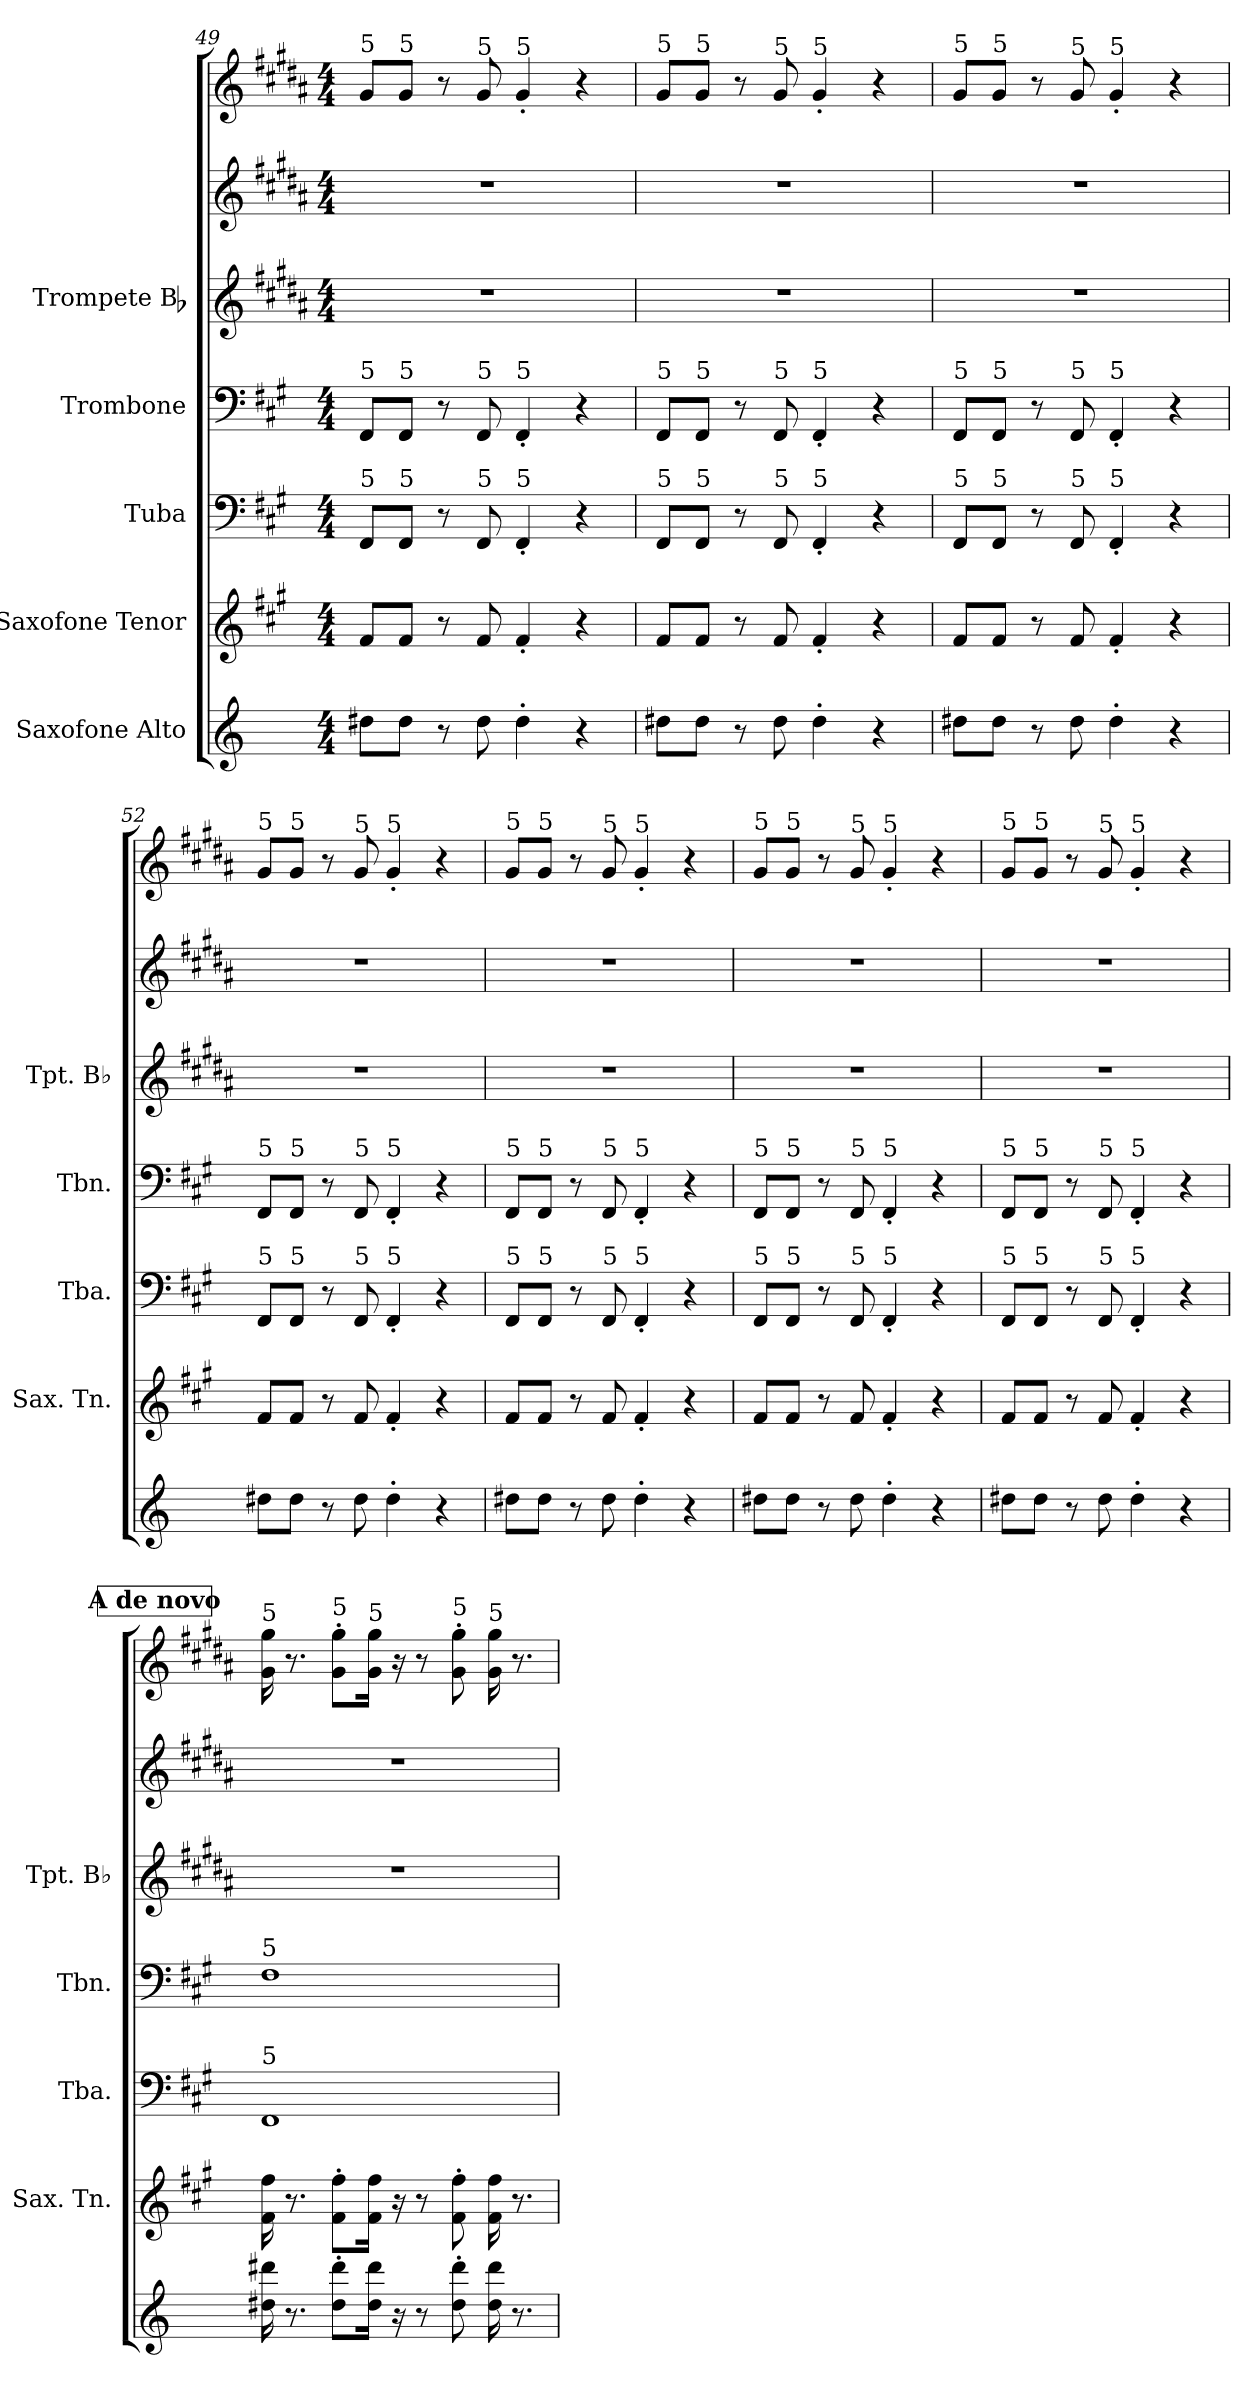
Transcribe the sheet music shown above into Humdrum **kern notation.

**kern	**kern	**kern	**kern	**kern	**kern	**kern
*part5	*part4	*part3	*part2	*part1	*part1	*part1
*staff7	*staff6	*staff5	*staff4	*staff3	*staff2	*staff1
*I"Saxofone Alto	*I"Saxofone Tenor	*I"Tuba	*I"Trombone	*I"Trompete Bb	*	*
*	*I'Sax. Tn.	*I'Tba.	*I'Tbn.	*I'Tpt. Bb	*	*
*clefG2	*clefG2	*clefF4	*clefF4	*clefG2	*clefG2	*clefG2
*ITrd5c9	*ITrd8c14	*	*	*ITrd1c2	*ITrd1c2	*ITrd1c2
*k[b-e-a-]	*k[f#c#g#]	*k[f#c#g#]	*k[f#c#g#]	*k[f#c#g#]	*k[f#c#g#]	*k[f#c#g#]
*M4/4	*M4/4	*M4/4	*M4/4	*M4/4	*M4/4	*M4/4
=49	=49	=49	=49	=49	=49	=49
!	!	!	!	!	!	!LO:TX:a:t=5
!	!	!	!LO:TX:a:t=5	!	!	!
!	!	!LO:TX:a:t=5	!	!	!	!
8f#X\L	8F#/L	8FF#/L	8FF#/L	1r	1r	8f#/L
!	!	!	!	!	!	!LO:TX:a:t=5
!	!	!	!LO:TX:a:t=5	!	!	!
!	!	!LO:TX:a:t=5	!	!	!	!
8f#\J	8F#/J	8FF#/J	8FF#/J	.	.	8f#/J
8r	8r	8r	8r	.	.	8r
!	!	!	!	!	!	!LO:TX:a:t=5
!	!	!	!LO:TX:a:t=5	!	!	!
!	!	!LO:TX:a:t=5	!	!	!	!
8f#\	8F#/	8FF#/	8FF#/	.	.	8f#/
!	!	!	!	!	!	!LO:TX:a:t=5
!	!	!	!LO:TX:a:t=5	!	!	!
!	!	!LO:TX:a:t=5	!	!	!	!
4f#'\	4F#'/	4FF#'/	4FF#'/	.	.	4f#'/
4r	4r	4r	4r	.	.	4r
!!LO:PB:g=z
=50	=50	=50	=50	=50	=50	=50
!	!	!	!	!	!	!LO:TX:a:t=5
!	!	!	!LO:TX:a:t=5	!	!	!
!	!	!LO:TX:a:t=5	!	!	!	!
8f#X\L	8F#/L	8FF#/L	8FF#/L	1r	1r	8f#/L
!	!	!	!	!	!	!LO:TX:a:t=5
!	!	!	!LO:TX:a:t=5	!	!	!
!	!	!LO:TX:a:t=5	!	!	!	!
8f#\J	8F#/J	8FF#/J	8FF#/J	.	.	8f#/J
8r	8r	8r	8r	.	.	8r
!	!	!	!	!	!	!LO:TX:a:t=5
!	!	!	!LO:TX:a:t=5	!	!	!
!	!	!LO:TX:a:t=5	!	!	!	!
8f#\	8F#/	8FF#/	8FF#/	.	.	8f#/
!	!	!	!	!	!	!LO:TX:a:t=5
!	!	!	!LO:TX:a:t=5	!	!	!
!	!	!LO:TX:a:t=5	!	!	!	!
4f#'\	4F#'/	4FF#'/	4FF#'/	.	.	4f#'/
4r	4r	4r	4r	.	.	4r
=51	=51	=51	=51	=51	=51	=51
!	!	!	!	!	!	!LO:TX:a:t=5
!	!	!	!LO:TX:a:t=5	!	!	!
!	!	!LO:TX:a:t=5	!	!	!	!
8f#X\L	8F#/L	8FF#/L	8FF#/L	1r	1r	8f#/L
!	!	!	!	!	!	!LO:TX:a:t=5
!	!	!	!LO:TX:a:t=5	!	!	!
!	!	!LO:TX:a:t=5	!	!	!	!
8f#\J	8F#/J	8FF#/J	8FF#/J	.	.	8f#/J
8r	8r	8r	8r	.	.	8r
!	!	!	!	!	!	!LO:TX:a:t=5
!	!	!	!LO:TX:a:t=5	!	!	!
!	!	!LO:TX:a:t=5	!	!	!	!
8f#\	8F#/	8FF#/	8FF#/	.	.	8f#/
!	!	!	!	!	!	!LO:TX:a:t=5
!	!	!	!LO:TX:a:t=5	!	!	!
!	!	!LO:TX:a:t=5	!	!	!	!
4f#'\	4F#'/	4FF#'/	4FF#'/	.	.	4f#'/
4r	4r	4r	4r	.	.	4r
=52	=52	=52	=52	=52	=52	=52
!	!	!	!	!	!	!LO:TX:a:t=5
!	!	!	!LO:TX:a:t=5	!	!	!
!	!	!LO:TX:a:t=5	!	!	!	!
8f#X\L	8F#/L	8FF#/L	8FF#/L	1r	1r	8f#/L
!	!	!	!	!	!	!LO:TX:a:t=5
!	!	!	!LO:TX:a:t=5	!	!	!
!	!	!LO:TX:a:t=5	!	!	!	!
8f#\J	8F#/J	8FF#/J	8FF#/J	.	.	8f#/J
8r	8r	8r	8r	.	.	8r
!	!	!	!	!	!	!LO:TX:a:t=5
!	!	!	!LO:TX:a:t=5	!	!	!
!	!	!LO:TX:a:t=5	!	!	!	!
8f#\	8F#/	8FF#/	8FF#/	.	.	8f#/
!	!	!	!	!	!	!LO:TX:a:t=5
!	!	!	!LO:TX:a:t=5	!	!	!
!	!	!LO:TX:a:t=5	!	!	!	!
4f#'\	4F#'/	4FF#'/	4FF#'/	.	.	4f#'/
4r	4r	4r	4r	.	.	4r
=53	=53	=53	=53	=53	=53	=53
!	!	!	!	!	!	!LO:TX:a:t=5
!	!	!	!LO:TX:a:t=5	!	!	!
!	!	!LO:TX:a:t=5	!	!	!	!
8f#X\L	8F#/L	8FF#/L	8FF#/L	1r	1r	8f#/L
!	!	!	!	!	!	!LO:TX:a:t=5
!	!	!	!LO:TX:a:t=5	!	!	!
!	!	!LO:TX:a:t=5	!	!	!	!
8f#\J	8F#/J	8FF#/J	8FF#/J	.	.	8f#/J
8r	8r	8r	8r	.	.	8r
!	!	!	!	!	!	!LO:TX:a:t=5
!	!	!	!LO:TX:a:t=5	!	!	!
!	!	!LO:TX:a:t=5	!	!	!	!
8f#\	8F#/	8FF#/	8FF#/	.	.	8f#/
!	!	!	!	!	!	!LO:TX:a:t=5
!	!	!	!LO:TX:a:t=5	!	!	!
!	!	!LO:TX:a:t=5	!	!	!	!
4f#'\	4F#'/	4FF#'/	4FF#'/	.	.	4f#'/
4r	4r	4r	4r	.	.	4r
=54	=54	=54	=54	=54	=54	=54
!	!	!	!	!	!	!LO:TX:a:t=5
!	!	!	!LO:TX:a:t=5	!	!	!
!	!	!LO:TX:a:t=5	!	!	!	!
8f#X\L	8F#/L	8FF#/L	8FF#/L	1r	1r	8f#/L
!	!	!	!	!	!	!LO:TX:a:t=5
!	!	!	!LO:TX:a:t=5	!	!	!
!	!	!LO:TX:a:t=5	!	!	!	!
8f#\J	8F#/J	8FF#/J	8FF#/J	.	.	8f#/J
8r	8r	8r	8r	.	.	8r
!	!	!	!	!	!	!LO:TX:a:t=5
!	!	!	!LO:TX:a:t=5	!	!	!
!	!	!LO:TX:a:t=5	!	!	!	!
8f#\	8F#/	8FF#/	8FF#/	.	.	8f#/
!	!	!	!	!	!	!LO:TX:a:t=5
!	!	!	!LO:TX:a:t=5	!	!	!
!	!	!LO:TX:a:t=5	!	!	!	!
4f#'\	4F#'/	4FF#'/	4FF#'/	.	.	4f#'/
4r	4r	4r	4r	.	.	4r
!!LO:PB:g=z
=55	=55	=55	=55	=55	=55	=55
!	!	!	!	!	!	!LO:TX:a:t=5
!	!	!	!LO:TX:a:t=5	!	!	!
!	!	!LO:TX:a:t=5	!	!	!	!
8f#X\L	8F#/L	8FF#/L	8FF#/L	1r	1r	8f#/L
!	!	!	!	!	!	!LO:TX:a:t=5
!	!	!	!LO:TX:a:t=5	!	!	!
!	!	!LO:TX:a:t=5	!	!	!	!
8f#\J	8F#/J	8FF#/J	8FF#/J	.	.	8f#/J
8r	8r	8r	8r	.	.	8r
!	!	!	!	!	!	!LO:TX:a:t=5
!	!	!	!LO:TX:a:t=5	!	!	!
!	!	!LO:TX:a:t=5	!	!	!	!
8f#\	8F#/	8FF#/	8FF#/	.	.	8f#/
!	!	!	!	!	!	!LO:TX:a:t=5
!	!	!	!LO:TX:a:t=5	!	!	!
!	!	!LO:TX:a:t=5	!	!	!	!
4f#'\	4F#'/	4FF#'/	4FF#'/	.	.	4f#'/
4r	4r	4r	4r	.	.	4r
!!LO:REH:place=s1:a:B:fs=14:t=A de novo
=56	=56	=56	=56	=56	=56	=56
!	!	!	!	!	!	!LO:TX:a:t=5
!	!	!	!LO:TX:a:t=5	!	!	!
!	!	!LO:TX:a:t=5	!	!	!	!
16f#X\ 16ff#X\	16F#\ 16f#\	1FF#	1F#	1r	1r	16f#\ 16ff#\
8.r	8.r	.	.	.	.	8.r
!	!	!	!	!	!	!LO:TX:a:t=5
8f#\' 8ff#\'L	8F#\' 8f#\'L	.	.	.	.	8f#\' 8ff#\'L
!	!	!	!	!	!	!LO:TX:a:t=5
16f#\ 16ff#\Jk	16F#\ 16f#\Jk	.	.	.	.	16f#\ 16ff#\Jk
16r	16r	.	.	.	.	16r
8r	8r	.	.	.	.	8r
!	!	!	!	!	!	!LO:TX:a:t=5
8f#\' 8ff#\'	8F#\' 8f#\'	.	.	.	.	8f#\' 8ff#\'
!	!	!	!	!	!	!LO:TX:a:t=5
16f#\ 16ff#\	16F#\ 16f#\	.	.	.	.	16f#\ 16ff#\
8.r	8.r	.	.	.	.	8.r
=	=	=	=	=	=	=
*-	*-	*-	*-	*-	*-	*-
